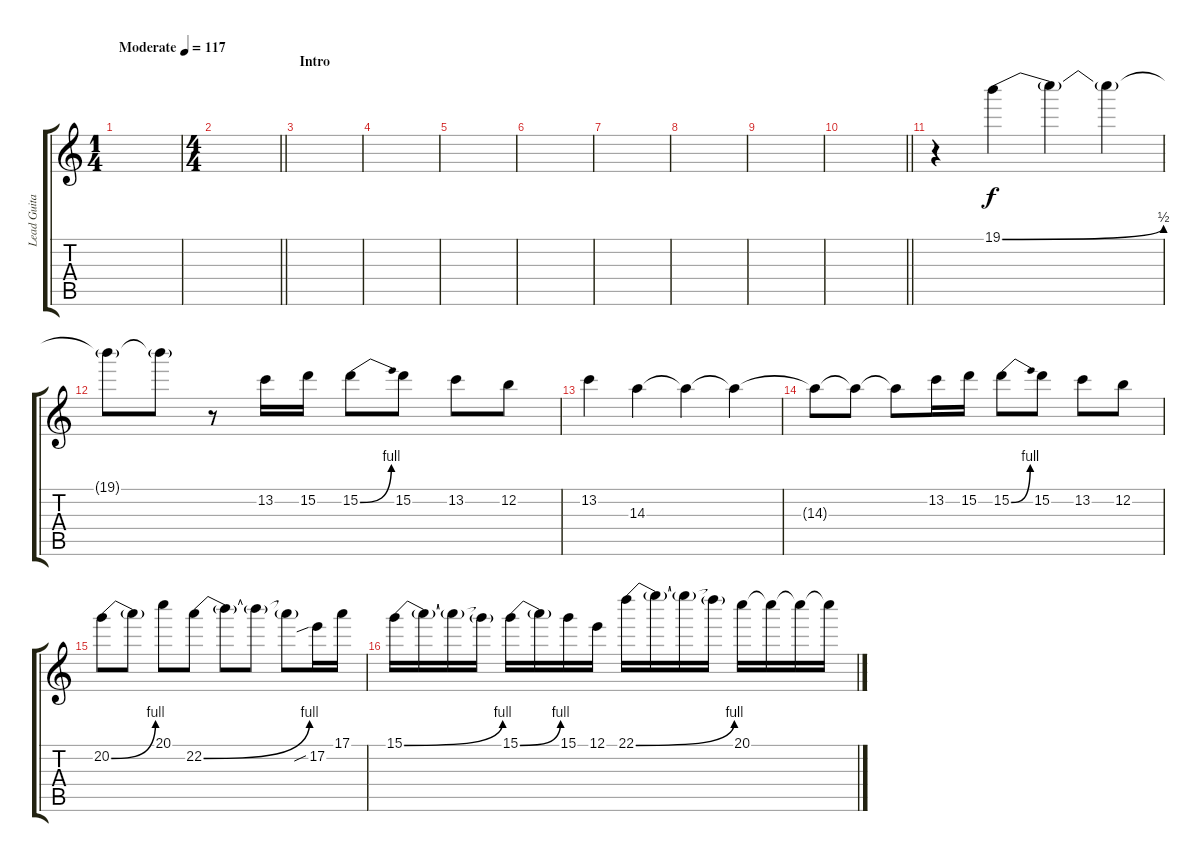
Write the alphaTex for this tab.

\track ("Lead Guitar 2" "Lead Guita") {instrument distortionguitar}
\staff {score tabs}
\tuning (E4 B3 G3 D3 A2 E2) {hide}
\ts (1 4)
\tempo (117 "Moderate")
\clef g2
\ks c
|
\ts (4 4)
\barLineRight lightlight
|
\section ("" "Intro")
|
|
|
|
|
|
|
\barLineRight lightlight
|
r.4 19.1{be (bend 0 0 60 2)}.4 19.1{t}.4 19.1{t}.4 |
19.1{t}.8 19.1{t}.8 r.8 13.2.16 15.2.16 15.2{be (bend 0 0 60 4)}.8 15.2.8 13.2.8 12.2.8 |
13.2.4 14.3.4 14.3{t}.4 14.3{t}.4 |
14.3{t}.8 14.3{t}.8 14.3{t}.8 13.2.16 15.2.16 15.2{be (bend 0 0 60 4)}.8 15.2.8 13.2.8 12.2.8 |
20.2{be (bend 0 0 60 4)}.8 20.2{t}.8 20.1.8 22.2{be (bend 0 0 60 4)}.8 22.2{t}.8 22.2{t}.8 22.2{t}.8 17.2{sib}.16 17.1.16 |
15.1{be (bend 0 0 60 4)}.16 15.1{t}.16 15.1{t}.16 15.1{t}.16 15.1{be (bend 0 0 60 4)}.16 15.1{t}.16 15.1.16 12.1.16 22.1{be (bend 0 0 60 4)}.16 22.1{t}.16 22.1{t}.16 22.1{t}.16 20.1.16 20.1{t}.16 20.1{t}.16 20.1{t}.16
